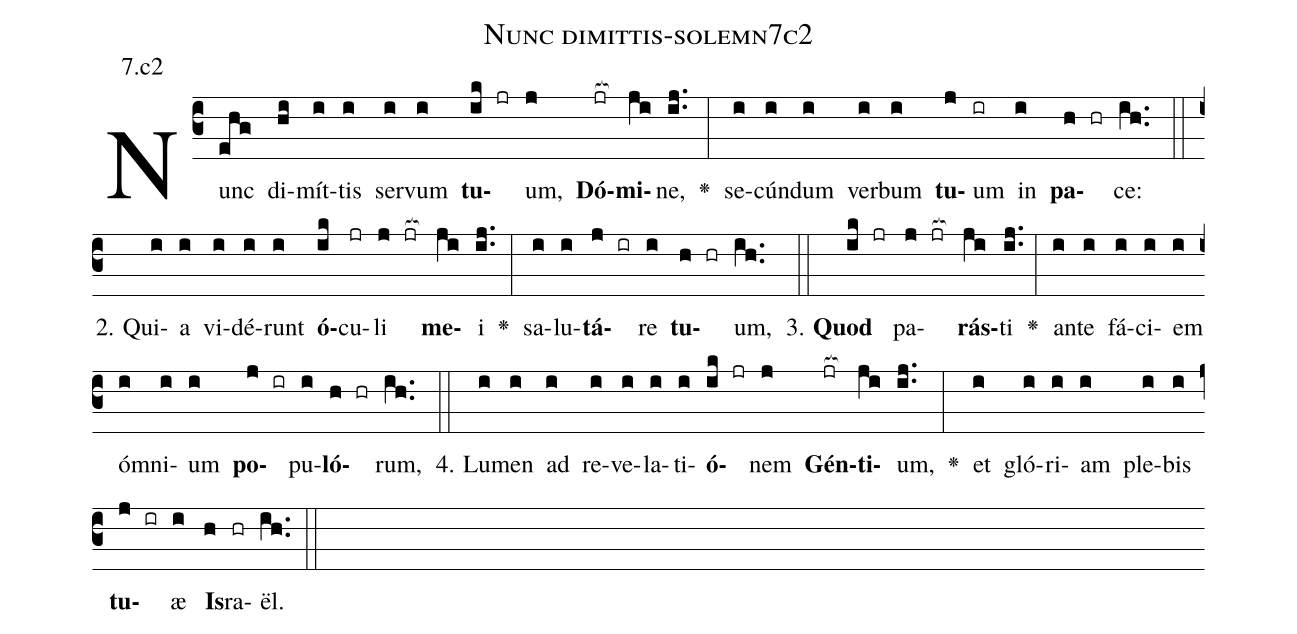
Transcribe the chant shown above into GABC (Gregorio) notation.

name: Nunc dimittis-solemn7c2;
annotation: 7.c2;
%%
(c3)Nunc(ehg) di(hi)mít(i)tis(i) ser(i)vum(i) <b>tu</b>(ik jr)um,(j) <b>Dó</b>(jr[ocb:1{])<b>mi</b>(ji[ocb:0}])ne,(ij..) <v>\greheightstar</v>(:) se(i)cún(i)dum(i) ver(i)bum(i) <b>tu</b>(j)um(ir) in(i) <b>pa</b>(h hr)ce:(ih..) (::)
2. Qui(i)a(i) vi(i)dé(i)runt(i) <b>ó</b>(ik)cu(jr)li(j jr[ocb:1{]) <b>me</b>(ji[ocb:0}])i(ij..) <v>\greheightstar</v>(:) sa(i)lu(i)<b>tá</b>(j ir)re(i) <b>tu</b>(h hr)um,(ih..) (::)
3. <b>Quod</b>(ik jr) pa(j jr[ocb:1{])<b>rás</b>(ji[ocb:0}])ti(ij..) <v>\greheightstar</v>(:) an(i)te(i) fá(i)ci(i)em(i) óm(i)ni(i)um(i) <b>po</b>(j ir)pu(i)<b>ló</b>(h hr)rum,(ih..) (::)
4. Lu(i)men(i) ad(i) re(i)ve(i)la(i)ti(i)<b>ó</b>(ik jr)nem(j) <b>Gén</b>(jr[ocb:1{])<b>ti</b>(ji[ocb:0}])um,(ij..) <v>\greheightstar</v>(:) et(i) gló(i)ri(i)am(i) ple(i)bis(i) <b>tu</b>(j ir)æ(i) <b>Is</b>(h)ra(hr)ël.(ih..) (::)
